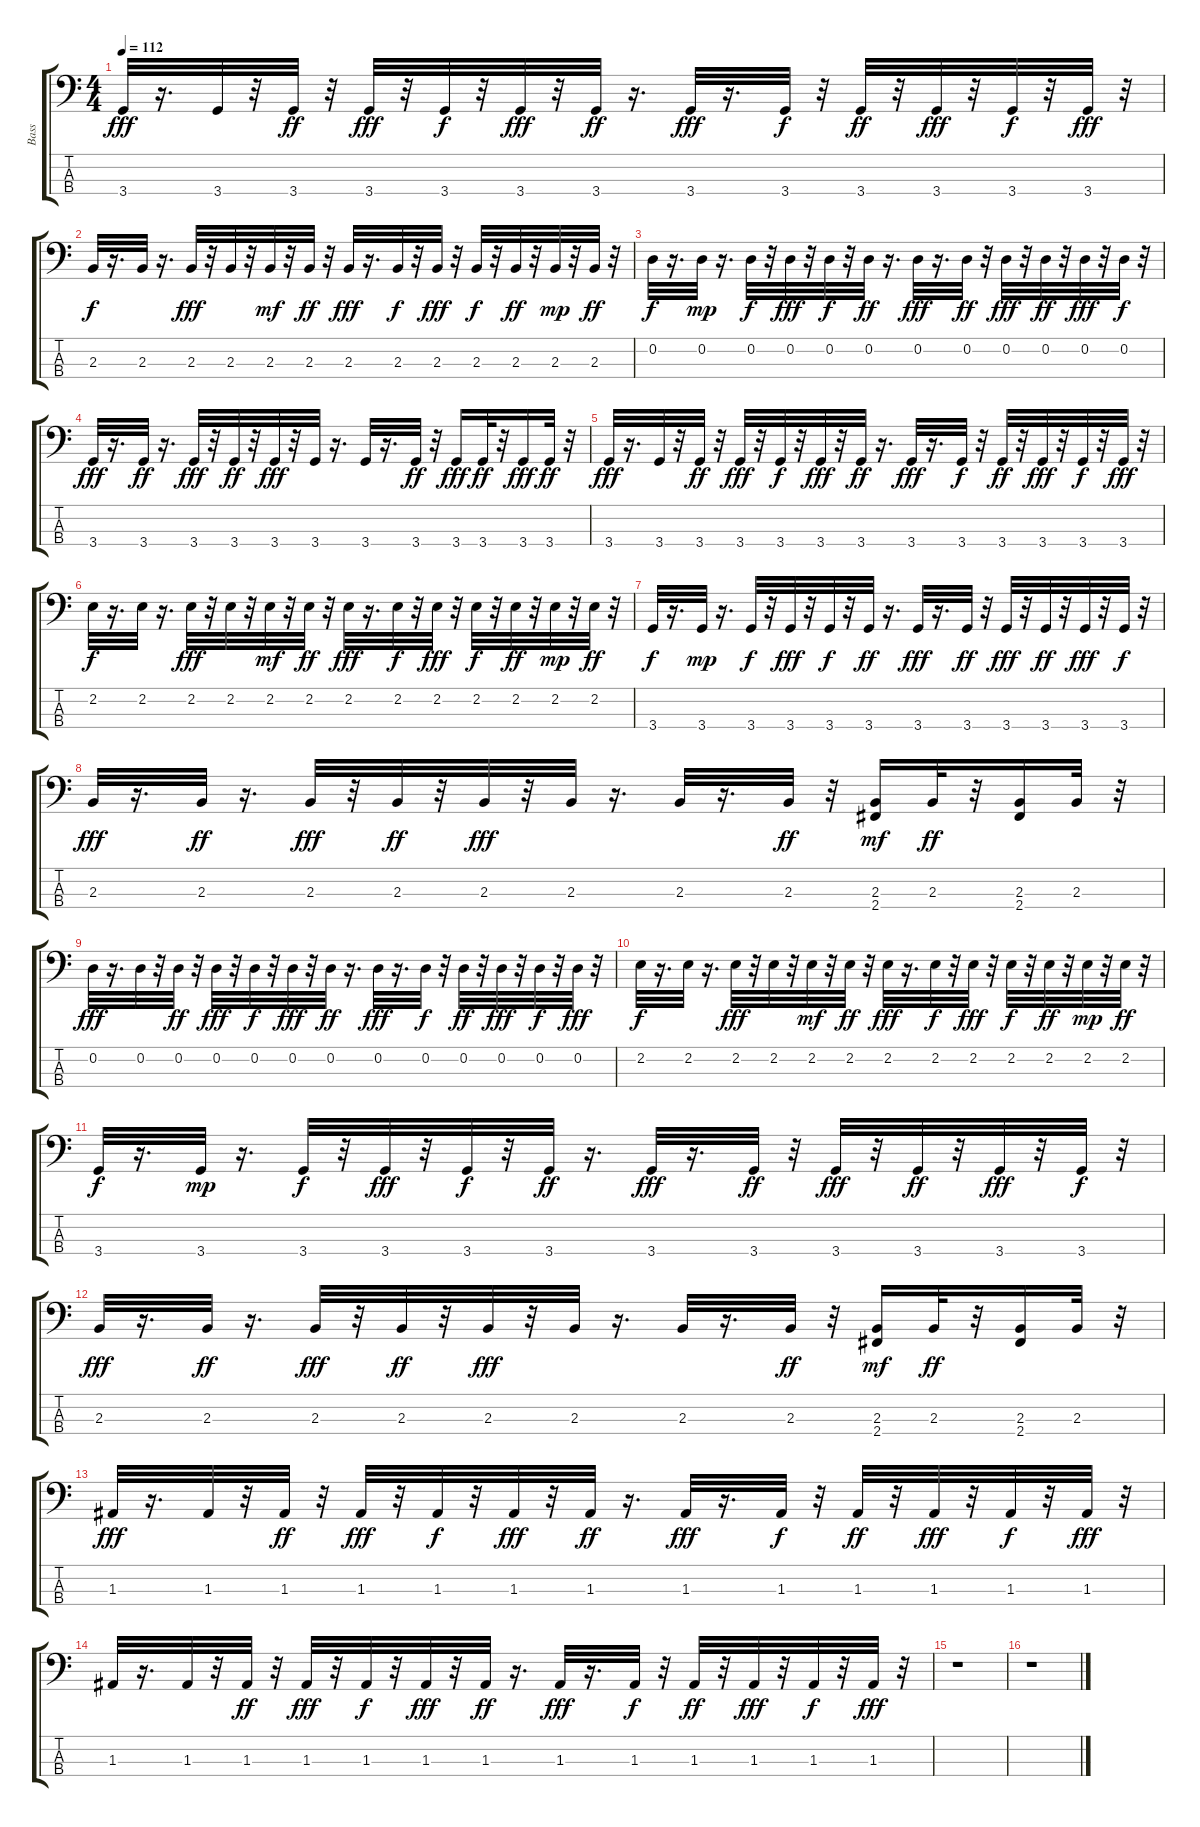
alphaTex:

\track ("Bass" "Bass") {instrument synthbass1}
\staff {score tabs}
\tuning (G2 D2 A1 E1) {hide}
\ts (4 4)
\tempo 112
\clef f4
\ks c
3.4.32{dy fff} r.16{d} 3.4.32 r.32 3.4.32{dy ff} r.32 3.4.32{dy fff} r.32 3.4.32{dy f} r.32 3.4.32{dy fff} r.32 3.4.32{dy ff} r.16{d} 3.4.32{dy fff} r.16{d} 3.4.32{dy f} r.32 3.4.32{dy ff} r.32 3.4.32{dy fff} r.32 3.4.32{dy f} r.32 3.4.32{dy fff} r.32 |
2.3.32{dy f} r.16{d} 2.3.32 r.16{d} 2.3.32{dy fff} r.32 2.3.32 r.32 2.3.32{dy mf} r.32 2.3.32{dy ff} r.32 2.3.32{dy fff} r.16{d} 2.3.32{dy f} r.32 2.3.32{dy fff} r.32 2.3.32{dy f} r.32 2.3.32{dy ff} r.32 2.3.32{dy mp} r.32 2.3.32{dy ff} r.32 |
0.2.32{dy f} r.16{d} 0.2.32{dy mp} r.16{d} 0.2.32{dy f} r.32 0.2.32{dy fff} r.32 0.2.32{dy f} r.32 0.2.32{dy ff} r.16{d} 0.2.32{dy fff} r.16{d} 0.2.32{dy ff} r.32 0.2.32{dy fff} r.32 0.2.32{dy ff} r.32 0.2.32{dy fff} r.32 0.2.32{dy f} r.32 |
3.4.32{dy fff} r.16{d} 3.4.32{dy ff} r.16{d} 3.4.32{dy fff} r.32 3.4.32{dy ff} r.32 3.4.32{dy fff} r.32 3.4.32 r.16{d} 3.4.32 r.16{d} 3.4.32{dy ff} r.32 3.4.16{dy fff} 3.4.32{dy ff} r.32 3.4.16{dy fff} 3.4.32{dy ff} r.32 |
3.4.32{dy fff} r.16{d} 3.4.32 r.32 3.4.32{dy ff} r.32 3.4.32{dy fff} r.32 3.4.32{dy f} r.32 3.4.32{dy fff} r.32 3.4.32{dy ff} r.16{d} 3.4.32{dy fff} r.16{d} 3.4.32{dy f} r.32 3.4.32{dy ff} r.32 3.4.32{dy fff} r.32 3.4.32{dy f} r.32 3.4.32{dy fff} r.32 |
2.2.32{dy f volume 16 instrument synthbass1} r.16{d} 2.2.32 r.16{d} 2.2.32{dy fff} r.32 2.2.32 r.32 2.2.32{dy mf} r.32 2.2.32{dy ff} r.32 2.2.32{dy fff} r.16{d} 2.2.32{dy f} r.32 2.2.32{dy fff} r.32 2.2.32{dy f} r.32 2.2.32{dy ff} r.32 2.2.32{dy mp} r.32 2.2.32{dy ff} r.32 |
3.4.32{dy f} r.16{d} 3.4.32{dy mp} r.16{d} 3.4.32{dy f} r.32 3.4.32{dy fff} r.32 3.4.32{dy f} r.32 3.4.32{dy ff} r.16{d} 3.4.32{dy fff} r.16{d} 3.4.32{dy ff} r.32 3.4.32{dy fff} r.32 3.4.32{dy ff} r.32 3.4.32{dy fff} r.32 3.4.32{dy f} r.32 |
2.3.32{dy fff} r.16{d} 2.3.32{dy ff} r.16{d} 2.3.32{dy fff} r.32 2.3.32{dy ff} r.32 2.3.32{dy fff} r.32 2.3.32 r.16{d} 2.3.32 r.16{d} 2.3.32{dy ff} r.32 (2.3 2.4).16{dy mf} 2.3.32{dy ff} r.32 (2.3 2.4).16 2.3.32 r.32 |
0.2.32{dy fff} r.16{d} 0.2.32 r.32 0.2.32{dy ff} r.32 0.2.32{dy fff} r.32 0.2.32{dy f} r.32 0.2.32{dy fff} r.32 0.2.32{dy ff} r.16{d} 0.2.32{dy fff} r.16{d} 0.2.32{dy f} r.32 0.2.32{dy ff} r.32 0.2.32{dy fff} r.32 0.2.32{dy f} r.32 0.2.32{dy fff} r.32 |
2.2.32{dy f} r.16{d} 2.2.32 r.16{d} 2.2.32{dy fff} r.32 2.2.32 r.32 2.2.32{dy mf} r.32 2.2.32{dy ff} r.32 2.2.32{dy fff} r.16{d} 2.2.32{dy f} r.32 2.2.32{dy fff} r.32 2.2.32{dy f} r.32 2.2.32{dy ff} r.32 2.2.32{dy mp} r.32 2.2.32{dy ff} r.32 |
3.4.32{dy f} r.16{d} 3.4.32{dy mp} r.16{d} 3.4.32{dy f} r.32 3.4.32{dy fff} r.32 3.4.32{dy f} r.32 3.4.32{dy ff} r.16{d} 3.4.32{dy fff} r.16{d} 3.4.32{dy ff} r.32 3.4.32{dy fff} r.32 3.4.32{dy ff} r.32 3.4.32{dy fff} r.32 3.4.32{dy f} r.32 |
2.3.32{dy fff} r.16{d} 2.3.32{dy ff} r.16{d} 2.3.32{dy fff} r.32 2.3.32{dy ff} r.32 2.3.32{dy fff} r.32 2.3.32 r.16{d} 2.3.32 r.16{d} 2.3.32{dy ff} r.32 (2.3 2.4).16{dy mf} 2.3.32{dy ff} r.32 (2.3 2.4).16 2.3.32 r.32 |
1.3.32{dy fff} r.16{d} 1.3.32 r.32 1.3.32{dy ff} r.32 1.3.32{dy fff} r.32 1.3.32{dy f} r.32 1.3.32{dy fff} r.32 1.3.32{dy ff} r.16{d} 1.3.32{dy fff} r.16{d} 1.3.32{dy f} r.32 1.3.32{dy ff} r.32 1.3.32{dy fff} r.32 1.3.32{dy f} r.32 1.3.32{dy fff} r.32 |
1.3.32 r.16{d} 1.3.32 r.32 1.3.32{dy ff} r.32 1.3.32{dy fff} r.32 1.3.32{dy f} r.32 1.3.32{dy fff} r.32 1.3.32{dy ff} r.16{d} 1.3.32{dy fff} r.16{d} 1.3.32{dy f} r.32 1.3.32{dy ff} r.32 1.3.32{dy fff} r.32 1.3.32{dy f} r.32 1.3.32{dy fff} r.32 |
r.1 |
r.1
